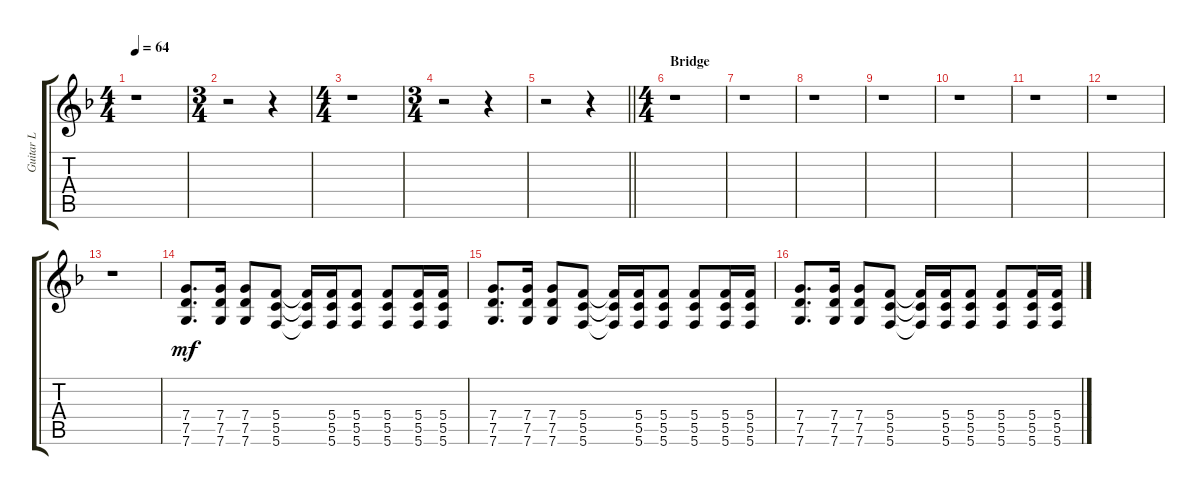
\track ("Guitar L" "Guitar L") {instrument overdrivenguitar}
\staff {score tabs}
\tuning (E4 B3 G3 C3 G2 C2) {hide}
\ts (4 4)
\tempo 64
\clef g2
\ks f
r.1{dy mf} |
\ts (3 4)
r.2 r.4 |
\ts (4 4)
r.1 |
\ts (3 4)
r.2 r.4 |
\barLineRight lightlight
r.2 r.4 |
\ts (4 4)
\section ("" "Bridge")
r.1 |
r.1 |
r.1 |
r.1 |
r.1 |
r.1 |
r.1 |
r.1 |
(7.4 7.5 7.6).8{d} (7.4 7.5 7.6).16 (7.4 7.5 7.6).8 (5.4 5.5 5.6).8 (5.4{t} 5.5{t} 5.6{t}).16 (5.4 5.5 5.6).16 (5.4 5.5 5.6).8 (5.4 5.5 5.6).8 (5.4 5.5 5.6).16 (5.4 5.5 5.6).16 |
(7.4 7.5 7.6).8{d} (7.4 7.5 7.6).16 (7.4 7.5 7.6).8 (5.4 5.5 5.6).8 (5.4{t} 5.5{t} 5.6{t}).16 (5.4 5.5 5.6).16 (5.4 5.5 5.6).8 (5.4 5.5 5.6).8 (5.4 5.5 5.6).16 (5.4 5.5 5.6).16 |
(7.4 7.5 7.6).8{d} (7.4 7.5 7.6).16 (7.4 7.5 7.6).8 (5.4 5.5 5.6).8 (5.4{t} 5.5{t} 5.6{t}).16 (5.4 5.5 5.6).16 (5.4 5.5 5.6).8 (5.4 5.5 5.6).8 (5.4 5.5 5.6).16 (5.4 5.5 5.6).16
